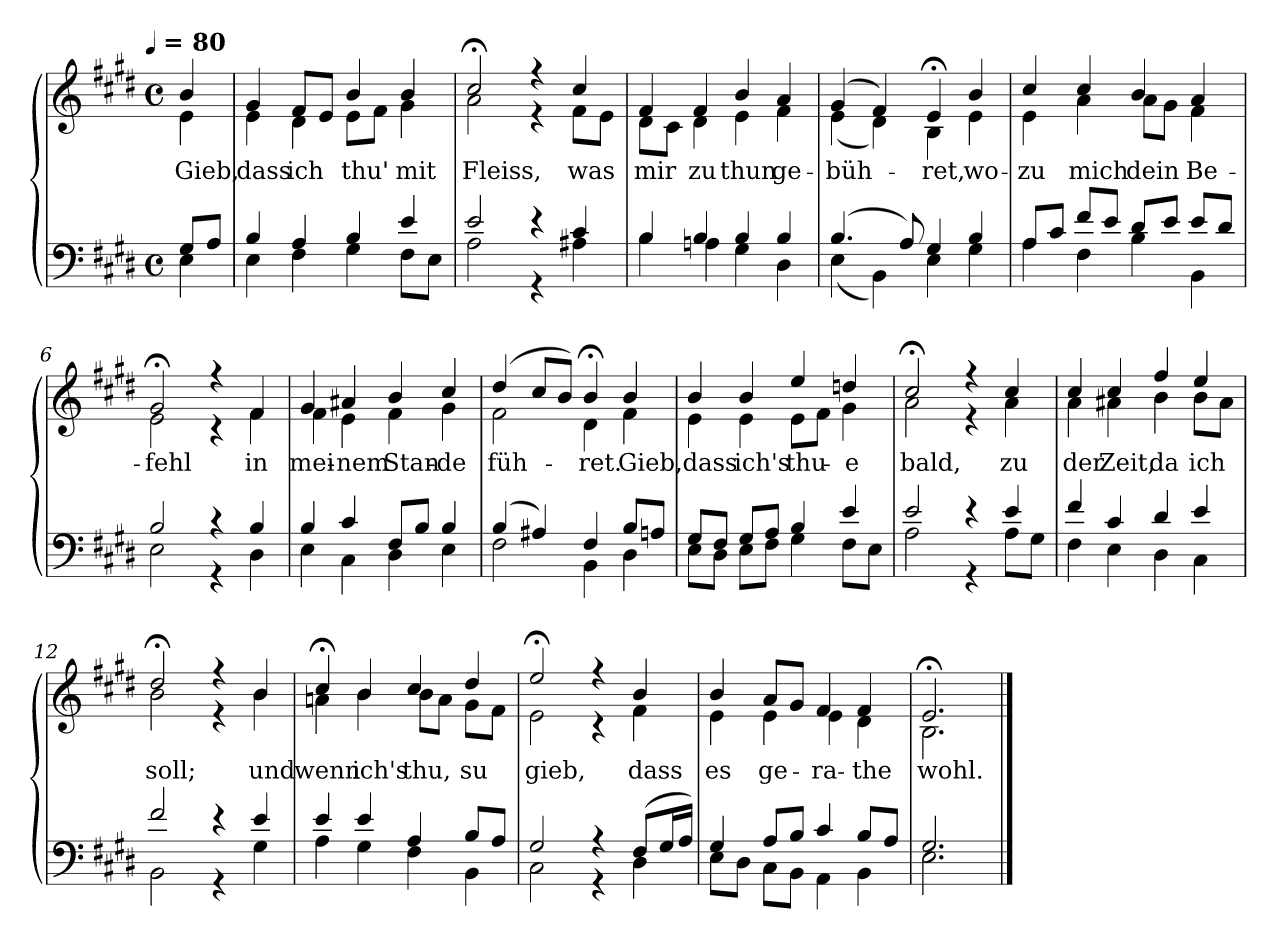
**kern	**kern	**text	**dynam
*part1	*part1	*part1	*part1
*staff2	*staff1	*staff1	*staff1/2
*clefF4	*clefG2	*	*
*k[f#c#g#d#]	*k[f#c#g#d#]	*	*
!!LO:TX:omd:t=[quarter] = 80
*M4/4	*M4/4	*	*
*met(c)	*met(c)	*	*
*MM80	*MM80	*	*
=	=	=	=
*^	*^	*	*
8G#L	4E	4b	4e	Gieb,	.
8AJ	.	.	.	.	.
=1	=1	=1	=1	=1	=1
4B	4E	4g#	4e	dass	.
4A	4F#	8f#L	4d#	ich	.
.	.	8eJ	.	.	.
4B	4G#	4b	8eL	thu'	.
.	.	.	8f#J	.	.
4e	8F#L	4b	4g#	mit	.
.	8EJ	.	.	.	.
=2	=2	=2	=2	=2	=2
2e	2A	2cc#;<	2a	Fleiss,	.
4r	4r	4r	4r	.	.
4c#	4A#X	4cc#	8f#L	was	♩ = 79
.	.	.	8eJ	.	.
=3	=3	=3	=3	=3	=3
4B	4B	4f#	8d#L	mir	.
.	.	.	8c#J	.	.
4B	4An	4f#	4d#	zu	.
4B	4G#	4b	4e	thun	.
4B	4D#	4a	4f#	ge-	.
!!LO:LB:g=z	!!
=4	=4	=4	=4	=4	=4
*	*	*MM76	*	*	*
(4.B	(4E	(4g#	(4e	-büh-	.
.	4BB)	4f#)	4d#)	.	.
8A)	.	.	.	.	.
4G#	4E	4e;<	4B	-ret,	.
4B	4G#	4b	4e	wo-	♩ = 78
=5	=5	=5	=5	=5	=5
8AL	4A	4cc#	4e	-zu	.
8c#J	.	.	.	.	.
8f#L	4F#	4cc#	4a	mich	.
8eJ	.	.	.	.	.
8d#L	4B	4b	8aL	dein	.
8eJ	.	.	8g#J	.	.
8eL	4BB	4a	4f#	Be-	♩ = 77
8d#J	.	.	.	.	.
=6	=6	=6	=6	=6	=6
2B	2E	2g#;<	2e	-fehl	.
4r	4r	4r	4r	.	.
4B	4D#	4f#	4f#	in	♩ = 79
=7	=7	=7	=7	=7	=7
*	*	*MM78	*	*	*
4B	4E	4g#	4f#	mei-	.
4c#	4C#	4a#X	4e	-nem	.
8F#L	4D#	4b	4f#	Stan-	♩ = 77
8BJ	.	.	.	.	.
4B	4E	4cc#	4g#	-de	.
!!LO:LB:g=z	!!
=8	=8	=8	=8	=8	=8
(4B	2F#	(4dd#	2f#	füh-	.
4A#X)	.	8cc#L	.	.	.
.	.	8bJ)	.	.	.
4F#	4BB	4b;<	4d#	-ret.	.
8BL	4D#	4b	4f#	Gieb,	♩ = 78
8AnJ	.	.	.	.	.
=9	=9	=9	=9	=9	=9
8G#L	8EL	4b	4e	dass	.
8F#J	8D#J	.	.	.	.
8G#L	8EL	4b	4e	ich's	.
8AJ	8F#J	.	.	.	.
4B	4G#	4ee	8eL	thu-	.
.	.	.	8f#J	.	.
4e	8F#L	4ddn	4g#	-e	♩ = 76
.	8EJ	.	.	.	.
=10	=10	=10	=10	=10	=10
*	*	*MM78	*	*	*
2e	2A	2cc#;<	2a	bald,	.
4r	4r	4r	4r	.	.
4e	8AL	4cc#	4a	zu	.
.	8G#J	.	.	.	.
=11	=11	=11	=11	=11	=11
4f#	4F#	4cc#	4a	der	.
4c#	4E	4cc#	4a#X	Zeit,	.
4d#	4D#	4ff#	4b	da	♩ = 77
4e	4C#	4ee	8bL	ich	♩ = 76
.	.	.	8a#J	.	.
!!LO:LB:g=z	!!
=12	=12	=12	=12	=12	=12
2f#	2BB	2dd#;<	2b	soll;	.
4r	4r	4r	4r	.	.
4e	4G#	4b	4b	und	.
=13	=13	=13	=13	=13	=13
4e	4A	4cc#;<	4an	wenn	.
4e	4G#	4b	4b	ich's	.
4A	4F#	4cc#	8bL	thu,	.
.	.	.	8aJ	.	.
8BL	4BB	4dd#	8g#L	su	♩ = 75
8AJ	.	.	8f#J	.	.
=14	=14	=14	=14	=14	=14
*	*	*MM74	*	*	*
2G#	2C#	2ee;<	2e	gieb,	.
4r	4r	4r	4r	.	.
(8F#L	4D#	4b	4f#	dass	.
16G#L	.	.	.	.	.
16AJJ)	.	.	.	.	.
=15	=15	=15	=15	=15	=15
4G#	8EL	4b	4e	es	.
.	8D#J	.	.	.	.
8AL	8C#L	8aL	4e	ge-	♩ = 72
8BJ	8BBJ	8g#J	.	.	.
4c#	4AA	4f#	4e	-ra-	♩ = 69
8BL	4BB	4f#	4d#	-the	♩ = 63.2
8AJ	.	.	.	.	.
=16	=16	=16	=16	=16	=16
2.G#	2.E	2.e;<	2.B	wohl.	.
*v	*v	*	*	*	*
*	*v	*v	*	*
==	==	==	==
*-	*-	*-	*-
